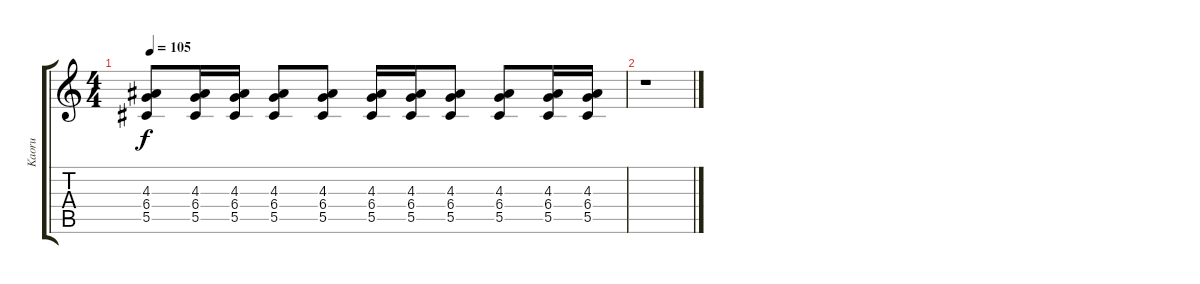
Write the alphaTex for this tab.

\track ("Kaoru" "Kaoru") {instrument acousticguitarsteel}
\staff {score tabs}
\tuning (Eb4 Bb3 Gb3 Db3 Ab2 Db2) {hide}
\ts (4 4)
\tempo 105
\clef g2
\ks c
(4.3 6.4 5.5).8{dy f} (4.3 6.4 5.5).16 (4.3 6.4 5.5).16 (4.3 6.4 5.5).8 (4.3 6.4 5.5).8 (4.3 6.4 5.5).16 (4.3 6.4 5.5).16 (4.3 6.4 5.5).8 (4.3 6.4 5.5).8 (4.3 6.4 5.5).16 (4.3 6.4 5.5).16 |
r.1
